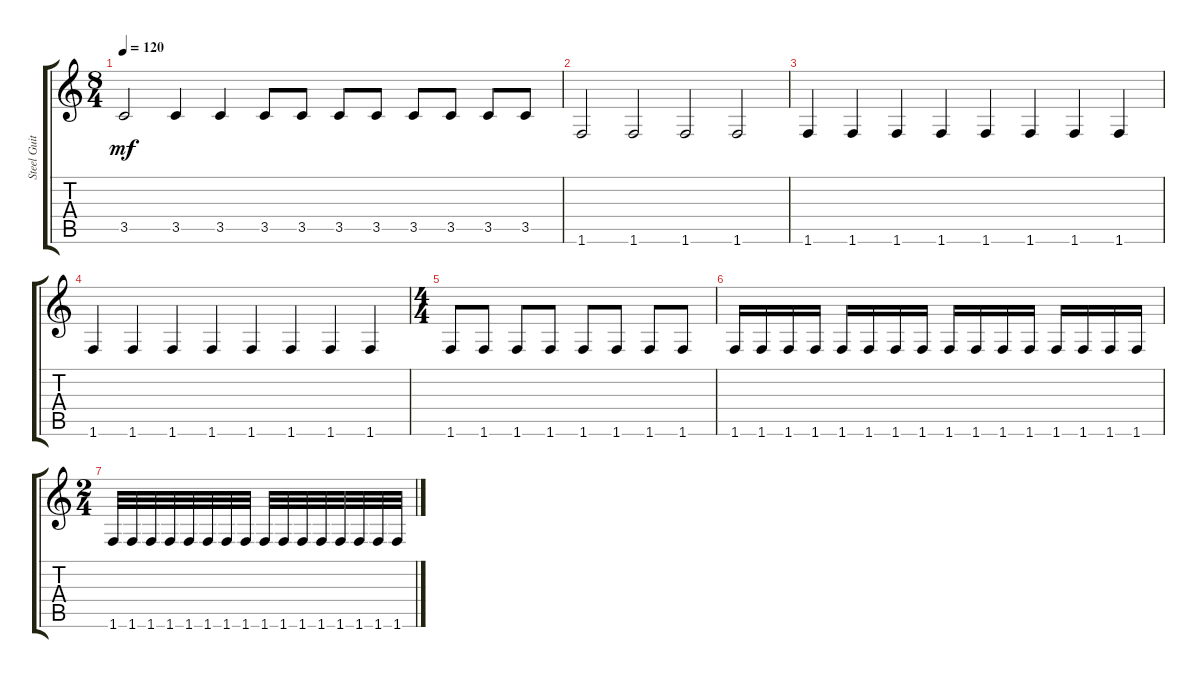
\track ("Steel Guitar" "Steel Guit") {instrument acousticguitarsteel}
\staff {score tabs}
\tuning (E4 B3 G3 D3 A2 E2) {hide}
\ts (8 4)
\tempo 120
\clef g2
\ks c
3.5.2{dy mf instrument acousticguitarsteel} 3.5.4 3.5.4 3.5.8 3.5.8 3.5.8 3.5.8 3.5.8 3.5.8 3.5.8 3.5.8 |
1.6.2 1.6.2 1.6.2 1.6.2 |
1.6.4 1.6.4 1.6.4 1.6.4 1.6.4 1.6.4 1.6.4 1.6.4 |
1.6.4 1.6.4 1.6.4 1.6.4 1.6.4 1.6.4 1.6.4 1.6.4 |
\ts (4 4)
1.6.8 1.6.8 1.6.8 1.6.8 1.6.8 1.6.8 1.6.8 1.6.8 |
1.6.16 1.6.16 1.6.16 1.6.16 1.6.16 1.6.16 1.6.16 1.6.16 1.6.16 1.6.16 1.6.16 1.6.16 1.6.16 1.6.16 1.6.16 1.6.16 |
\ts (2 4)
1.6.32 1.6.32 1.6.32 1.6.32 1.6.32 1.6.32 1.6.32 1.6.32 1.6.32 1.6.32 1.6.32 1.6.32 1.6.32 1.6.32 1.6.32 1.6.32
